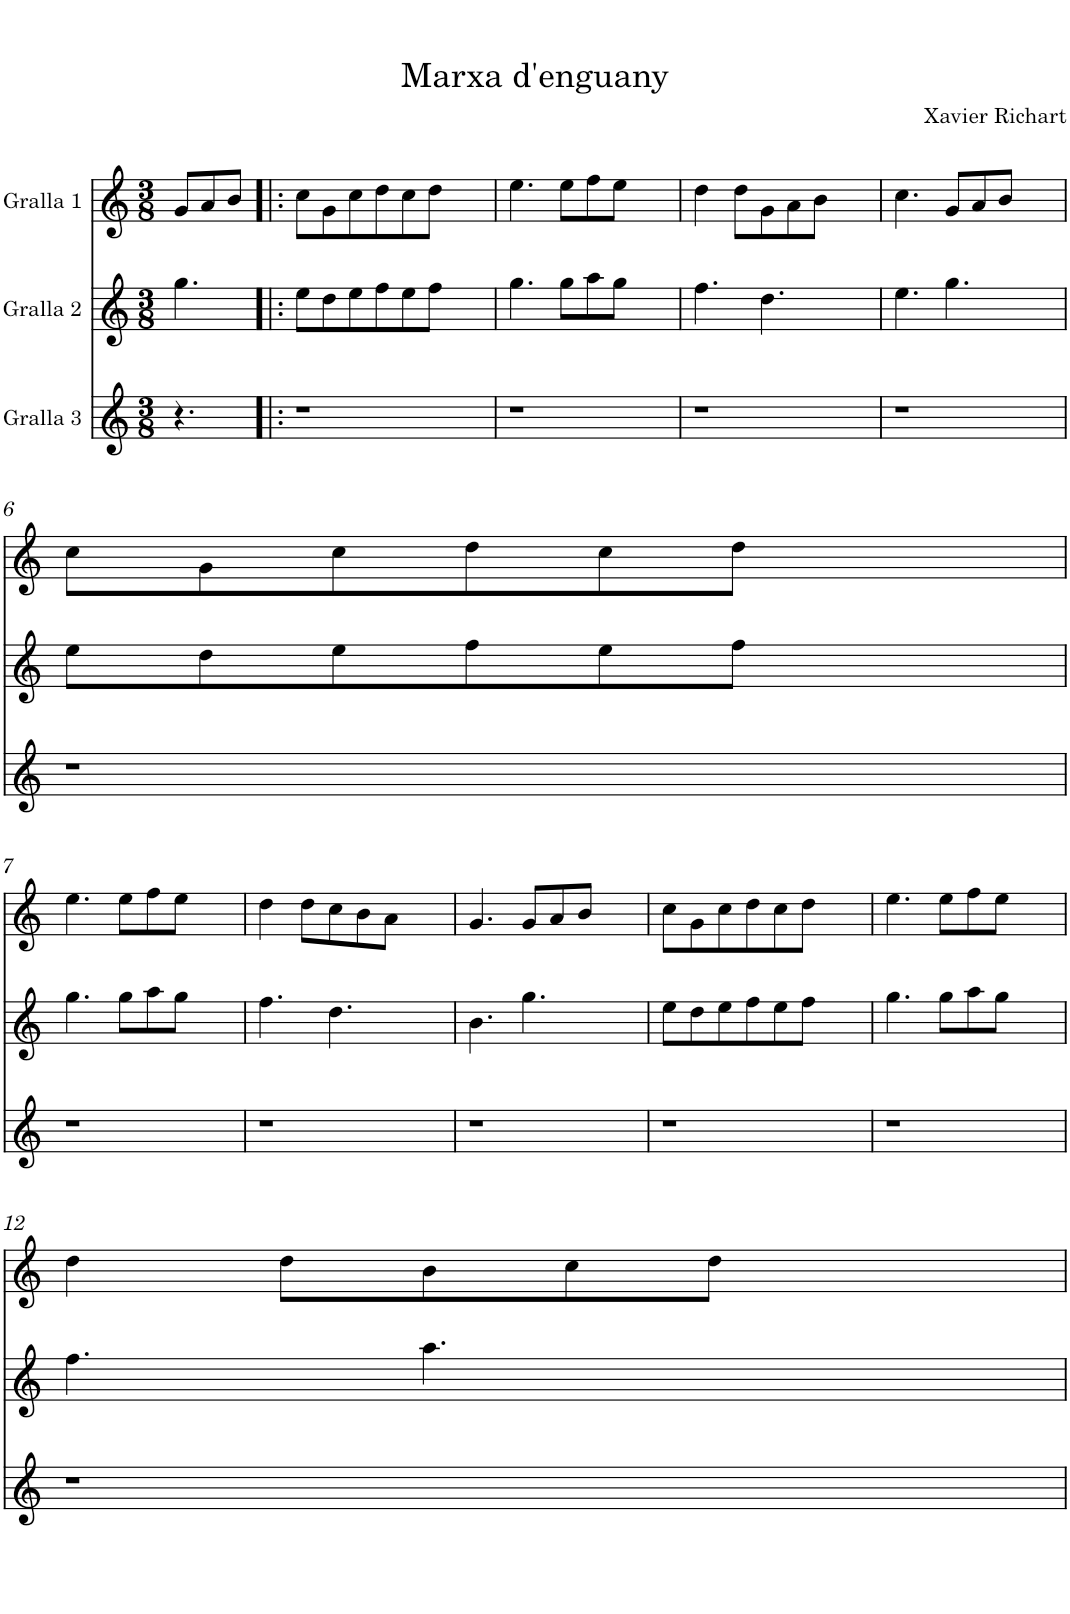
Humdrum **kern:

**kern	**kern	**kern
*part3	*part2	*part1
*staff3	*staff2	*staff1
*I"Gralla 3	*I"Gralla 2	*I"Gralla 1
*clefG2	*clefG2	*clefG2
*k[]	*k[]	*k[]
*M3/8	*M3/8	*M3/8
=1	=1	=1
4.r	4.gg\	8g/L
.	.	8a/
.	.	8b/J
=2!|:	=2!|:	=2!|:
4.r	8ee\L	8cc\L
.	8dd\	8g\
.	8ee\	8cc\
2ryy	8ff\	8dd\
.	8ee\	8cc\
.	8ff\J	8dd\J
.	4ryy	4ryy
8ryy	.	.
=3	=3	=3
4.r	4.gg\	4.ee\
2ryy	8gg\L	8ee\L
.	8aa\	8ff\
.	8gg\J	8ee\J
.	4ryy	4ryy
8ryy	.	.
=4	=4	=4
4.r	4.ff\	4dd\
.	.	8dd\L
2ryy	4.dd\	8g\
.	.	8a\
.	.	8b\J
.	4ryy	4ryy
8ryy	.	.
=5	=5	=5
4.r	4.ee\	4.cc\
2ryy	4.gg\	8g/L
.	.	8a/
.	.	8b/J
.	4ryy	4ryy
8ryy	.	.
!!LO:LB:g=z
=6	=6	=6
4.r	8ee\L	8cc\L
.	8dd\	8g\
.	8ee\	8cc\
2ryy	8ff\	8dd\
.	8ee\	8cc\
.	8ff\J	8dd\J
.	4ryy	4ryy
8ryy	.	.
!!LO:LB:g=z
=7	=7	=7
4.r	4.gg\	4.ee\
2ryy	8gg\L	8ee\L
.	8aa\	8ff\
.	8gg\J	8ee\J
.	4ryy	4ryy
8ryy	.	.
=8	=8	=8
4.r	4.ff\	4dd\
.	.	8dd\L
2ryy	4.dd\	8cc\
.	.	8b\
.	.	8a\J
.	4ryy	4ryy
8ryy	.	.
=9	=9	=9
4.r	4.b\	4.g/
2ryy	4.gg\	8g/L
.	.	8a/
.	.	8b/J
.	4ryy	4ryy
8ryy	.	.
=10	=10	=10
4.r	8ee\L	8cc\L
.	8dd\	8g\
.	8ee\	8cc\
2ryy	8ff\	8dd\
.	8ee\	8cc\
.	8ff\J	8dd\J
.	4ryy	4ryy
8ryy	.	.
=11	=11	=11
4.r	4.gg\	4.ee\
2ryy	8gg\L	8ee\L
.	8aa\	8ff\
.	8gg\J	8ee\J
.	4ryy	4ryy
8ryy	.	.
!!LO:LB:g=z
=12	=12	=12
4.r	4.ff\	4dd\
.	.	8dd\L
2ryy	4.aa\	8b\
.	.	8cc\
.	.	8dd\J
.	4ryy	4ryy
8ryy	.	.
=	=	=
*-	*-	*-
